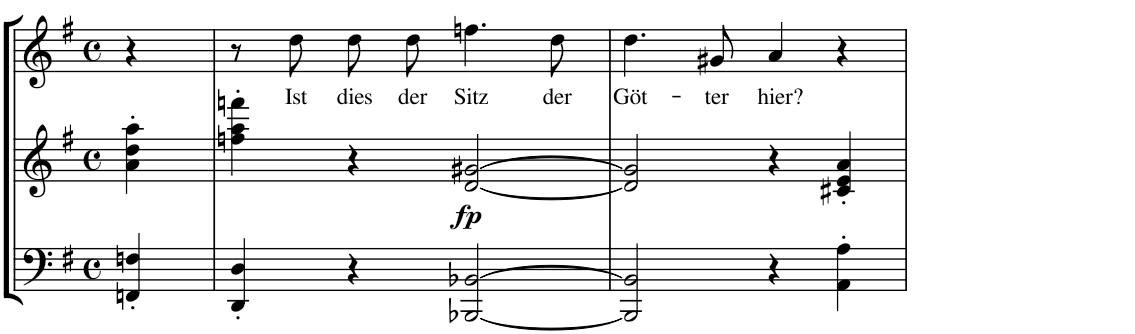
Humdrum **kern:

**kern	**kern	**dynam	**kern	**text
*part3	*part2	*part2	*part1	*part1
*staff3	*staff2	*staff2	*staff1	*staff1
*I"Midi_1	*I"Midi_1	*	*I"Midi_1	*
!!LO:PB:g=z
*clefF4	*clefG2	*	*clefG2	*
*k[f#]	*k[f#]	*	*k[f#]	*
*G:	*G:	*	*G:	*
*M4/4	*M4/4	*	*M4/4	*
*met(c)	*met(c)	*	*met(c)	*
=40	=40	=40	=40	=40
*	*	*	*^	*
4FFn/' 4Fn/'	4a\' 4dd\' 4aa\'	.	4r	16ryy	.
.	.	.	.	16ryy	.
.	.	.	.	16ryy	.
.	.	.	.	16ryy	.
=41	=41	=41	=41	=41	=41
4DD/' 4D/'	4ffn\' 4aa\' 4fffn\'	.	8r	16ryy	.
.	.	.	.	16ryy	.
!	!	!	!	!	!LO:LY:b
.	.	.	8dd\	16ryy	Ist
.	.	.	.	16ryy	.
!	!	!	!	!	!LO:LY:b
4r	4r	.	8dd\L	16ryy	dies
.	.	.	.	16ryy	.
!	!	!	!	!	!LO:LY:b
.	.	.	8dd\J	16ryy	der
.	.	.	.	16ryy	.
!	!	!LO:DY:b	!	!	!LO:LY:b
[2BBB-X/ [2BB-X/	[2d/ [2g#X/	fp	4.ffn\	16ryy	Sitz
.	.	.	.	16ryy	.
.	.	.	.	16ryy	.
.	.	.	.	16ryy	.
.	.	.	.	16ryy	.
.	.	.	.	16ryy	.
!	!	!	!	!	!LO:LY:b
.	.	.	8dd\	16ryy	der
.	.	.	.	16ryy	.
=42	=42	=42	=42	=42	=42
!	!	!	!	!	!LO:LY:b
2BBB-/] 2BB-/]	2d/] 2g#/]	.	4.dd\	16ryy	Göt-
.	.	.	.	16ryy	.
.	.	.	.	16ryy	.
.	.	.	.	16ryy	.
.	.	.	.	16ryy	.
.	.	.	.	16ryy	.
!	!	!	!	!	!LO:LY:b
.	.	.	8g#X/	16ryy	-ter
.	.	.	.	16ryy	.
!	!	!	!	!	!LO:LY:b
4r	4r	.	4a/	16ryy	hier?
.	.	.	.	16ryy	.
.	.	.	.	16ryy	.
.	.	.	.	16ryy	.
4AA\' 4A\'	4c#X/' 4e/' 4a/'	.	4r	16ryy	.
.	.	.	.	16ryy	.
.	.	.	.	16ryy	.
.	.	.	.	16ryy	.
*	*	*	*v	*v	*
=	=	=	=	=
*-	*-	*-	*-	*-
